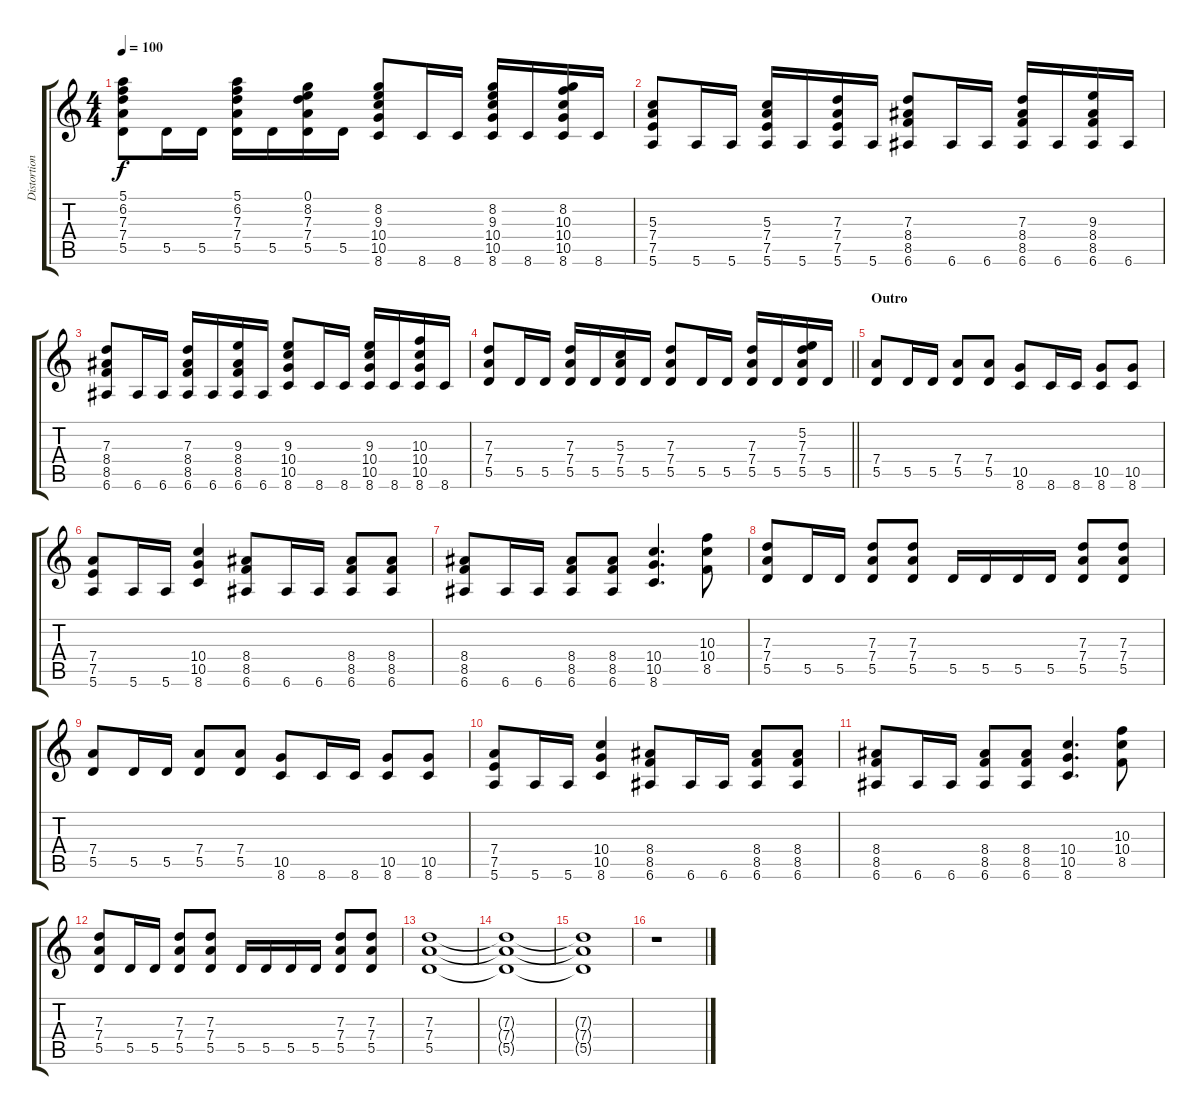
\track ("Distortion Guitar 1" "Distortion") {instrument distortionguitar}
\staff {score tabs}
\tuning (E4 B3 G3 D3 A2 E2) {hide}
\ts (4 4)
\tempo 100
\clef g2
\ks c
(5.1 6.2 7.3 7.4 5.5).8{dy f} 5.5.16 5.5.16 (5.1 6.2 7.3 7.4 5.5).16 5.5.16 (0.1 8.2 7.3 7.4 5.5).16 5.5.16 (8.2 9.3 10.4 10.5 8.6).8 8.6.16 8.6.16 (8.2 9.3 10.4 10.5 8.6).16 8.6.16 (8.2 10.3 10.4 10.5 8.6).16 8.6.16 |
(5.3 7.4 7.5 5.6).8 5.6.16 5.6.16 (5.3 7.4 7.5 5.6).16 5.6.16 (7.3 7.4 7.5 5.6).16 5.6.16 (7.3 8.4 8.5 6.6).8 6.6.16 6.6.16 (7.3 8.4 8.5 6.6).16 6.6.16 (9.3 8.4 8.5 6.6).16 6.6.16 |
(7.3 8.4 8.5 6.6).8 6.6.16 6.6.16 (7.3 8.4 8.5 6.6).16 6.6.16 (9.3 8.4 8.5 6.6).16 6.6.16 (9.3 10.4 10.5 8.6).8 8.6.16 8.6.16 (9.3 10.4 10.5 8.6).16 8.6.16 (10.3 10.4 10.5 8.6).16 8.6.16 |
\barLineRight lightlight
(7.3 7.4 5.5).8 5.5.16 5.5.16 (7.3 7.4 5.5).16 5.5.16 (5.3 7.4 5.5).16 5.5.16 (7.3 7.4 5.5).8 5.5.16 5.5.16 (7.3 7.4 5.5).16 5.5.16 (5.2 7.3 7.4 5.5).16 5.5.16 |
\section ("" "Outro")
(7.4 5.5).8 5.5.16 5.5.16 (7.4 5.5).8 (7.4 5.5).8 (10.5 8.6).8 8.6.16 8.6.16 (10.5 8.6).8 (10.5 8.6).8 |
(7.4 7.5 5.6).8 5.6.16 5.6.16 (10.4 10.5 8.6).4 (8.4 8.5 6.6).8 6.6.16 6.6.16 (8.4 8.5 6.6).8 (8.4 8.5 6.6).8 |
(8.4 8.5 6.6).8 6.6.16 6.6.16 (8.4 8.5 6.6).8 (8.4 8.5 6.6).8 (10.4 10.5 8.6).4{d} (10.3 10.4 8.5).8 |
(7.3 7.4 5.5).8 5.5.16 5.5.16 (7.3 7.4 5.5).8 (7.3 7.4 5.5).8 5.5.16 5.5.16 5.5.16 5.5.16 (7.3 7.4 5.5).8 (7.3 7.4 5.5).8 |
(7.4 5.5).8 5.5.16 5.5.16 (7.4 5.5).8 (7.4 5.5).8 (10.5 8.6).8 8.6.16 8.6.16 (10.5 8.6).8 (10.5 8.6).8 |
(7.4 7.5 5.6).8 5.6.16 5.6.16 (10.4 10.5 8.6).4 (8.4 8.5 6.6).8 6.6.16 6.6.16 (8.4 8.5 6.6).8 (8.4 8.5 6.6).8 |
(8.4 8.5 6.6).8 6.6.16 6.6.16 (8.4 8.5 6.6).8 (8.4 8.5 6.6).8 (10.4 10.5 8.6).4{d} (10.3 10.4 8.5).8 |
(7.3 7.4 5.5).8 5.5.16 5.5.16 (7.3 7.4 5.5).8 (7.3 7.4 5.5).8 5.5.16 5.5.16 5.5.16 5.5.16 (7.3 7.4 5.5).8 (7.3 7.4 5.5).8 |
(7.3 7.4 5.5).1{volume 0} |
(7.3{t} 7.4{t} 5.5{t}).1 |
(7.3{t} 7.4{t} 5.5{t}).1 |
r.1
